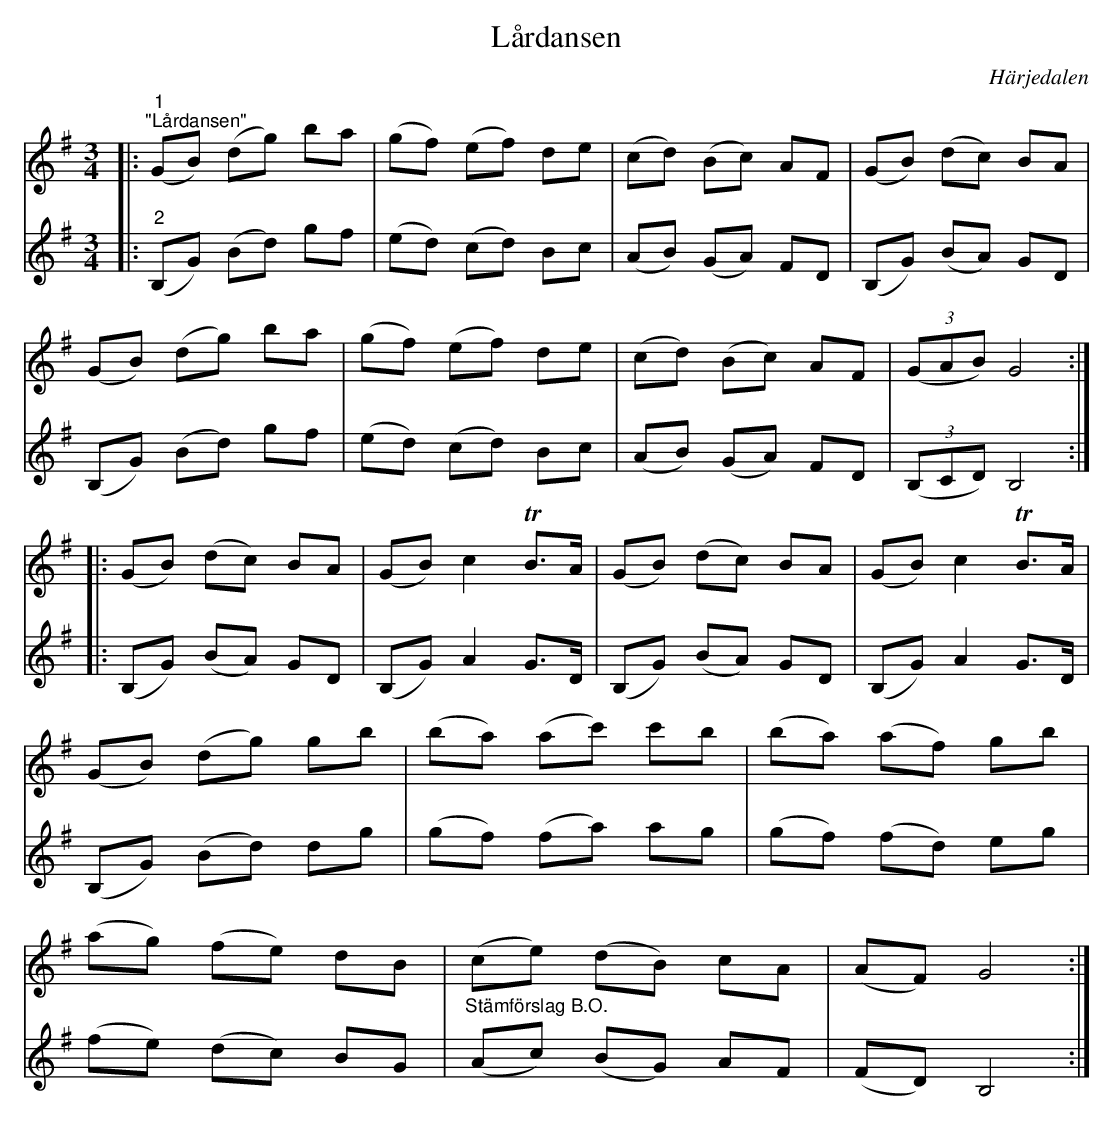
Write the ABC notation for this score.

X:1
T:Lårdansen
O:Härjedalen
L:1/8
M:3/4
K:G
V:1
|:"^1""^\"Lårdansen\"" (GB) (dg) ba | (gf) (ef) de | (cd) (Bc) AF | (GB) (dc) BA |
(GB) (dg) ba | (gf) (ef) de | (cd) (Bc) AF | (3(GAB) G4 ::
(GB) (dc) BA | (GB) c2T B>A | (GB) (dc) BA | (GB) c2T B>A |
(GB) (dg) gb | (ba) (ac') c'b | (ba) (af) gb |
(ag) (fe) dB | (ce) (dB) cA | (AF) G4 :|
V:2
|:"^2" (B,G) (Bd) gf | (ed) (cd) Bc | (AB) (GA) FD | (B,G) (BA) GD | (B,G) (Bd) gf | (ed) (cd) Bc |
(AB) (GA) FD | (3(B,CD) B,4 :: (B,G) (BA) GD | (B,G) A2 G>D | (B,G) (BA) GD | (B,G) A2 G>D |
(B,G) (Bd) dg | (gf) (fa) ag | (gf) (fd) eg |
(fe) (dc) BG | "^Stämförslag B.O." (Ac) (BG) AF | (FD) B,4 :|
